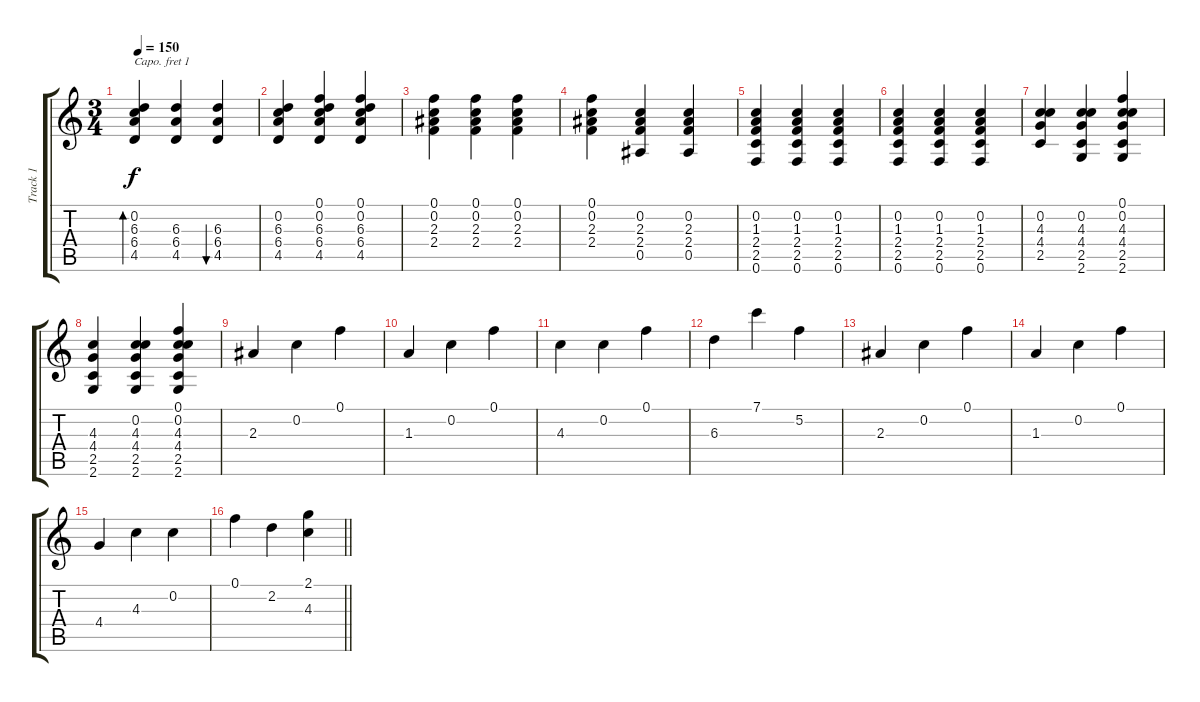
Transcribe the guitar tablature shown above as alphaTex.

\track ("Track 1" "Track 1") {instrument acousticguitarnylon}
\staff {score tabs}
\capo 1
\tuning (E4 B3 G3 D3 A2 E2) {hide}
\ts (3 4)
\tempo 150
\clef g2
\ks c
(0.2 6.3 6.4 4.5).4{bd 60 dy f} (6.3 6.4 4.5).4 (6.3 6.4 4.5).4{bu 60} |
(0.2 6.3 6.4 4.5).4 (0.1 0.2 6.3 6.4 4.5).4 (0.1 0.2 6.3 6.4 4.5).4 |
(0.1 0.2 2.3 2.4).4 (0.1 0.2 2.3 2.4).4 (0.1 0.2 2.3 2.4).4 |
(0.1 0.2 2.3 2.4).4 (0.2 2.3 2.4 0.5).4 (0.2 2.3 2.4 0.5).4 |
(0.2 1.3 2.4 2.5 0.6).4 (0.2 1.3 2.4 2.5 0.6).4 (0.2 1.3 2.4 2.5 0.6).4 |
(0.2 1.3 2.4 2.5 0.6).4 (0.2 1.3 2.4 2.5 0.6).4 (0.2 1.3 2.4 2.5 0.6).4 |
(0.2 4.3 4.4 2.5).4 (0.2 4.3 4.4 2.5 2.6).4 (0.1 0.2 4.3 4.4 2.5 2.6).4 |
(4.3 4.4 2.5 2.6).4 (0.2 4.3 4.4 2.5 2.6).4 (0.1 0.2 4.3 4.4 2.5 2.6).4 |
2.3.4 0.2.4 0.1.4 |
1.3.4 0.2.4 0.1.4 |
4.3.4 0.2.4 0.1.4 |
6.3.4 7.1.4 5.2.4 |
2.3.4 0.2.4 0.1.4 |
1.3.4 0.2.4 0.1.4 |
4.4.4 4.3.4 0.2.4 |
\barLineRight lightlight
0.1.4 2.2.4 (2.1 4.3).4
